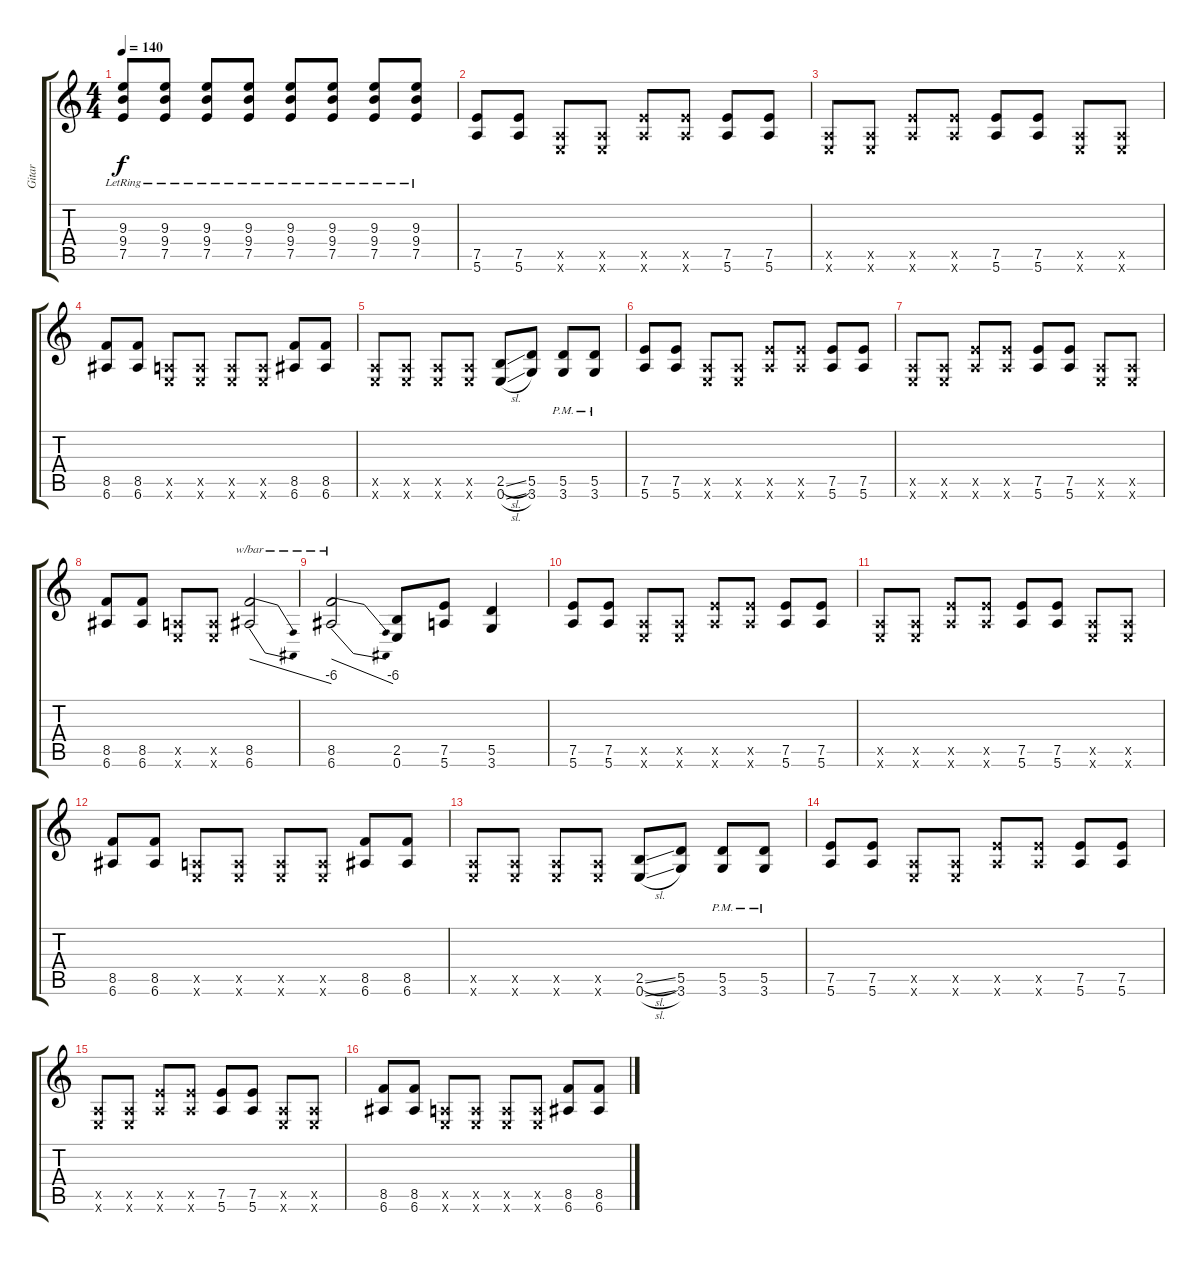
\track ("Gitar" "Gitar") {instrument acousticguitarsteel}
\staff {score tabs}
\tuning (E4 B3 G3 D3 A2 E2) {hide}
\ts (4 4)
\tempo 140
\clef g2
\ks c
(9.3{lr} 9.4{lr} 7.5{lr}).8{dy f} (9.3{lr} 9.4{lr} 7.5{lr}).8 (9.3{lr} 9.4{lr} 7.5{lr}).8 (9.3{lr} 9.4{lr} 7.5{lr}).8 (9.3{lr} 9.4{lr} 7.5{lr}).8 (9.3{lr} 9.4{lr} 7.5{lr}).8 (9.3{lr} 9.4{lr} 7.5{lr}).8 (9.3{lr} 9.4{lr} 7.5{lr}).8 |
(7.5 5.6).8 (7.5 5.6).8 (0.5{x} 0.6{x}).8 (0.5{x} 0.6{x}).8 (7.5{x} 5.6{x}).8 (7.5{x} 5.6{x}).8 (7.5 5.6).8 (7.5 5.6).8 |
(0.5{x} 0.6{x}).8 (0.5{x} 0.6{x}).8 (7.5{x} 5.6{x}).8 (7.5{x} 5.6{x}).8 (7.5 5.6).8 (7.5 5.6).8 (0.5{x} 0.6{x}).8 (0.5{x} 0.6{x}).8 |
(8.5 6.6).8 (8.5 6.6).8 (0.5{x} 0.6{x}).8 (0.5{x} 0.6{x}).8 (0.5{x} 0.6{x}).8 (0.5{x} 0.6{x}).8 (8.5 6.6).8 (8.5 6.6).8 |
(0.5{x} 0.6{x}).8 (0.5{x} 0.6{x}).8 (0.5{x} 0.6{x}).8 (0.5{x} 0.6{x}).8 (2.5{sl} 0.6{sl}).8 (5.5 3.6).8 (5.5{pm} 3.6{pm}).8 (5.5{pm} 3.6{pm}).8 |
(7.5 5.6).8 (7.5 5.6).8 (0.5{x} 0.6{x}).8 (0.5{x} 0.6{x}).8 (7.5{x} 5.6{x}).8 (7.5{x} 5.6{x}).8 (7.5 5.6).8 (7.5 5.6).8 |
(0.5{x} 0.6{x}).8 (0.5{x} 0.6{x}).8 (7.5{x} 5.6{x}).8 (7.5{x} 5.6{x}).8 (7.5 5.6).8 (7.5 5.6).8 (0.5{x} 0.6{x}).8 (0.5{x} 0.6{x}).8 |
(8.5 6.6).8 (8.5 6.6).8 (0.5{x} 0.6{x}).8 (0.5{x} 0.6{x}).8 (8.5 6.6).2{tbe (dive default 0 0 60 -24)} |
(8.5 6.6).2{tbe (dive default 0 0 60 -24)} (2.5 0.6).8 (7.5 5.6).8 (5.5 3.6).4 |
(7.5 5.6).8 (7.5 5.6).8 (0.5{x} 0.6{x}).8 (0.5{x} 0.6{x}).8 (7.5{x} 5.6{x}).8 (7.5{x} 5.6{x}).8 (7.5 5.6).8 (7.5 5.6).8 |
(0.5{x} 0.6{x}).8 (0.5{x} 0.6{x}).8 (7.5{x} 5.6{x}).8 (7.5{x} 5.6{x}).8 (7.5 5.6).8 (7.5 5.6).8 (0.5{x} 0.6{x}).8 (0.5{x} 0.6{x}).8 |
(8.5 6.6).8 (8.5 6.6).8 (0.5{x} 0.6{x}).8 (0.5{x} 0.6{x}).8 (0.5{x} 0.6{x}).8 (0.5{x} 0.6{x}).8 (8.5 6.6).8 (8.5 6.6).8 |
(0.5{x} 0.6{x}).8 (0.5{x} 0.6{x}).8 (0.5{x} 0.6{x}).8 (0.5{x} 0.6{x}).8 (2.5{sl} 0.6{sl}).8 (5.5 3.6).8 (5.5{pm} 3.6{pm}).8 (5.5{pm} 3.6{pm}).8 |
(7.5 5.6).8 (7.5 5.6).8 (0.5{x} 0.6{x}).8 (0.5{x} 0.6{x}).8 (7.5{x} 5.6{x}).8 (7.5{x} 5.6{x}).8 (7.5 5.6).8 (7.5 5.6).8 |
(0.5{x} 0.6{x}).8 (0.5{x} 0.6{x}).8 (7.5{x} 5.6{x}).8 (7.5{x} 5.6{x}).8 (7.5 5.6).8 (7.5 5.6).8 (0.5{x} 0.6{x}).8 (0.5{x} 0.6{x}).8 |
(8.5 6.6).8 (8.5 6.6).8 (0.5{x} 0.6{x}).8 (0.5{x} 0.6{x}).8 (0.5{x} 0.6{x}).8 (0.5{x} 0.6{x}).8 (8.5 6.6).8 (8.5 6.6).8
